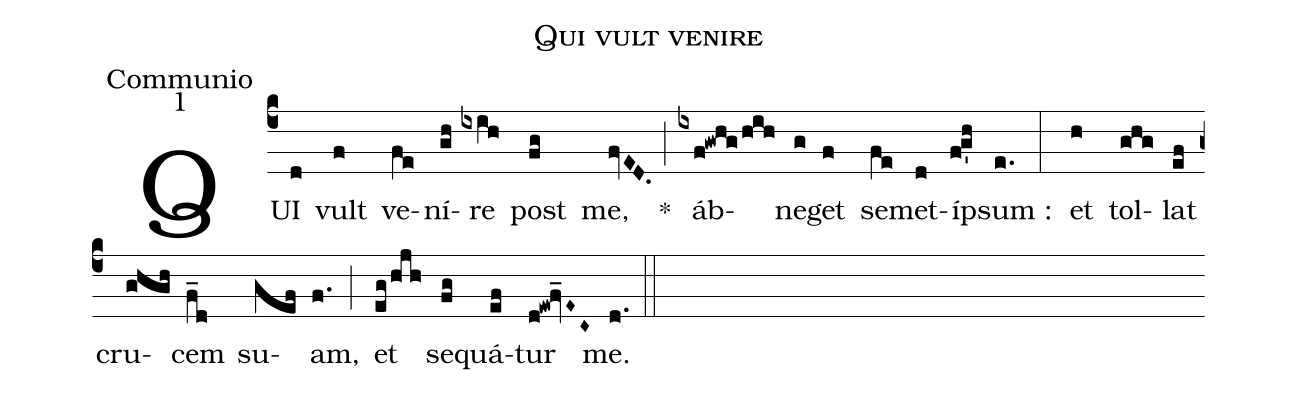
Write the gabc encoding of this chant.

name:Qui vult venire;
office-part:Communio;
mode:1;
%%
(c4) QUI(d) vult(f) ve(fe)ní(gh)re(ixih) post(fg) me,(fvED.) <clear>*(;) áb(ixf!gwhg/hih)ne(g)get(f) se(fe)met(d)í(fg'h)psum :(e.) (:) et(h) tol(ghg)lat(ef) cru(ghgh)cem(f_d) su(gef)am,(f.) (;) et(eg/hjh) se(fg)quá(ef)tur(d!ew!fv_E~C~) me.(d.) (::)
